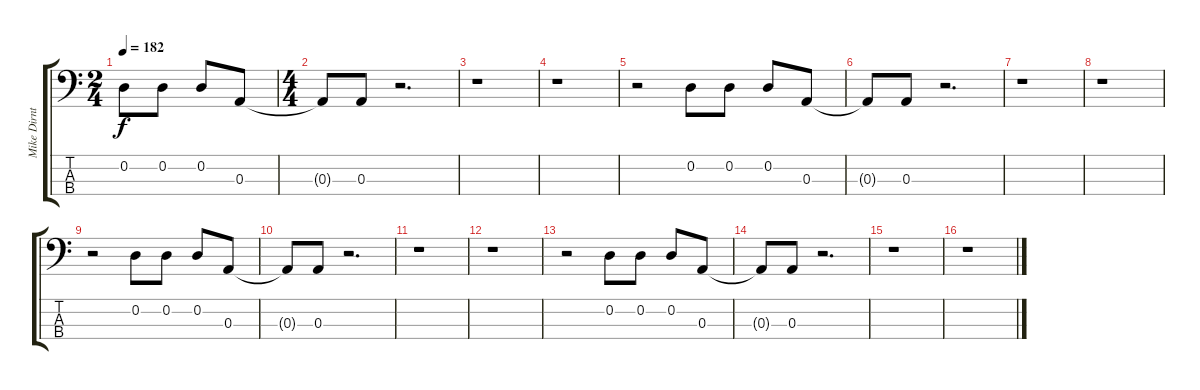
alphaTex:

\track ("Mike Dirnt(Bass)" "Mike Dirnt") {instrument electricbasspick}
\staff {score tabs}
\tuning (G2 D2 A1 E1) {hide}
\ts (2 4)
\tempo 182
\clef f4
\ks c
0.2.8{dy f instrument electricbasspick} 0.2.8 0.2.8 0.3.8 |
\ts (4 4)
0.3{t}.8 0.3.8 r.2{d} |
r.1 |
r.1 |
r.2 0.2.8 0.2.8 0.2.8 0.3.8 |
0.3{t}.8 0.3.8 r.2{d} |
r.1 |
r.1 |
r.2 0.2.8 0.2.8 0.2.8 0.3.8 |
0.3{t}.8 0.3.8 r.2{d} |
r.1 |
r.1 |
r.2 0.2.8 0.2.8 0.2.8 0.3.8 |
0.3{t}.8 0.3.8 r.2{d} |
r.1 |
r.1
